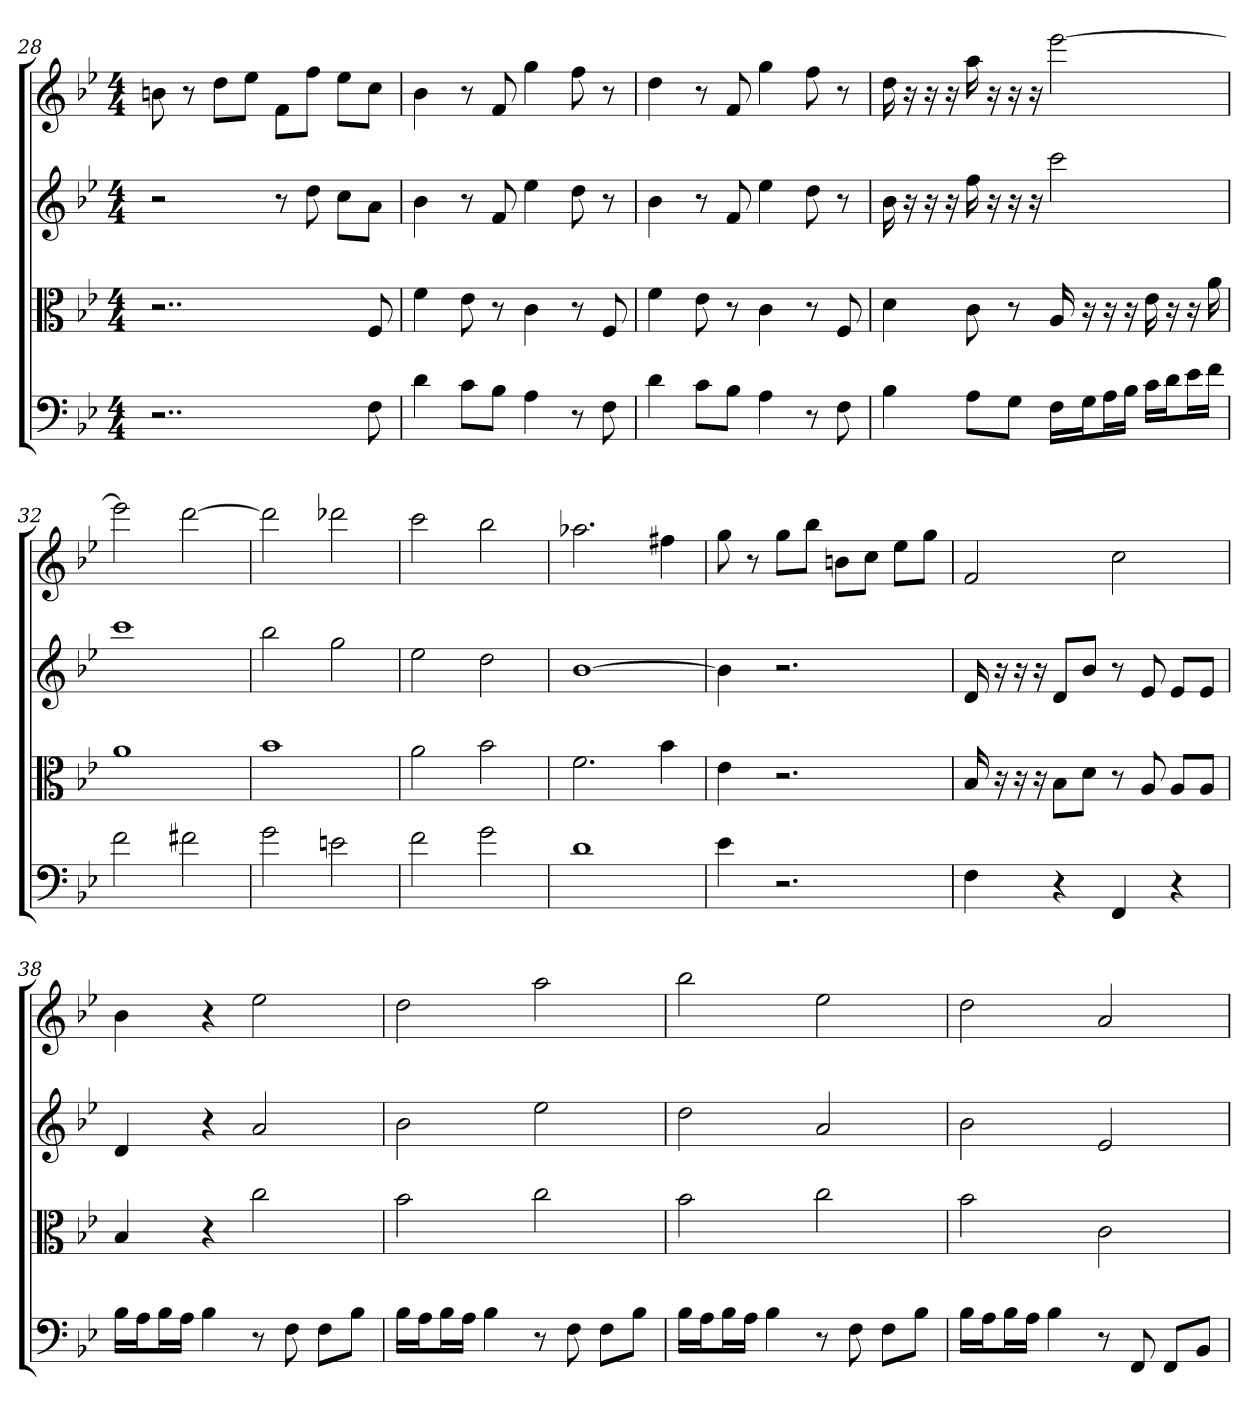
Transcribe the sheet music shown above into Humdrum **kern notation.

**kern	**kern	**kern	**kern
*part4	*part3	*part2	*part1
*staff4	*staff3	*staff2	*staff1
*clefF4	*clefC3	*clefG2	*clefG2
*k[b-e-]	*k[b-e-]	*k[b-e-]	*k[b-e-]
*g:	*g:	*g:	*g:
*M4/4	*M4/4	*M4/4	*M4/4
=28	=28	=28	=28
2..r	2..r	2r	8bn
.	.	.	8r
.	.	.	8dd\L
.	.	.	8ee-\J
.	.	8r	8f\L
.	.	8dd	8ff\J
.	.	8cc\L	8ee-\L
8F	8F	8a\J	8cc\J
=29	=29	=29	=29
4d	4f	4b-	4b-
8c\L	8e-	8r	8r
8B-\J	8r	8f	8f
4A	4c	4ee-	4gg
8r	8r	8dd	8ff
8F	8F	8r	8r
=30	=30	=30	=30
4d	4f	4b-	4dd
8c\L	8e-	8r	8r
8B-\J	8r	8f	8f
4A	4c	4ee-	4gg
8r	8r	8dd	8ff
8F	8F	8r	8r
=31	=31	=31	=31
4B-	4d	16b-	16dd
.	.	16r	16r
.	.	16r	16r
.	.	16r	16r
8A\L	8c	16ff	16aa
.	.	16r	16r
8G\J	8r	16r	16r
.	.	16r	16r
16F\LL	16A	2ccc	[2eee-
16G\J	16r	.	.
16A\L	16r	.	.
16B-\JJ	16r	.	.
16c\LL	16e-	.	.
16d\J	16r	.	.
16e-\L	16r	.	.
16f\JJ	16a	.	.
=32	=32	=32	=32
2f	1a	1ccc	2eee-]
2f#X	.	.	[2ddd
=33	=33	=33	=33
2g	1b-	2bb-	2ddd]
2en	.	2gg	2ddd-X
=34	=34	=34	=34
2f	2a	2ee-	2ccc
2g	2b-	2dd	2bb-
=35	=35	=35	=35
1d	2.f	[1b-	2.aa-X
.	4b-	.	4ff#X
=36	=36	=36	=36
4e-	4e-	4b-]	8gg
.	.	.	8r
2.r	2.r	2.r	8gg\L
.	.	.	8bb-\J
.	.	.	8bn\L
.	.	.	8cc\J
.	.	.	8ee-\L
.	.	.	8gg\J
=37	=37	=37	=37
4F	16B-	16d	2f
.	16r	16r	.
.	16r	16r	.
.	16r	16r	.
4r	8B-\L	8d/L	.
.	8d\J	8b-/J	.
4FF	8r	8r	2cc
.	8A	8e-	.
4r	8A/L	8e-/L	.
.	8A/J	8e-/J	.
=38	=38	=38	=38
16B-\LL	4B-	4d	4b-
16A\J	.	.	.
16B-\L	.	.	.
16A\JJ	.	.	.
4B-	4r	4r	4r
8r	2cc	2a	2ee-
8F	.	.	.
8F\L	.	.	.
8B-\J	.	.	.
=39	=39	=39	=39
16B-\LL	2b-	2b-	2dd
16A\J	.	.	.
16B-\L	.	.	.
16A\JJ	.	.	.
4B-	.	.	.
8r	2cc	2ee-	2aa
8F	.	.	.
8F\L	.	.	.
8B-\J	.	.	.
=40	=40	=40	=40
16B-\LL	2b-	2dd	2bb-
16A\J	.	.	.
16B-\L	.	.	.
16A\JJ	.	.	.
4B-	.	.	.
8r	2cc	2a	2ee-
8F	.	.	.
8F\L	.	.	.
8B-\J	.	.	.
=41	=41	=41	=41
16B-\LL	2b-	2b-	2dd
16A\J	.	.	.
16B-\L	.	.	.
16A\JJ	.	.	.
4B-	.	.	.
8r	2c	2e-	2a
8FF	.	.	.
8FF/L	.	.	.
8BB-/J	.	.	.
=	=	=	=
*-	*-	*-	*-
